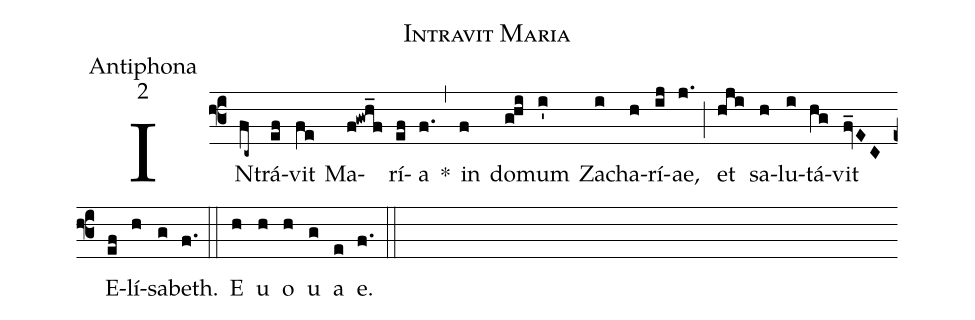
name:Intravit Maria;
office-part:Antiphona;
mode:2;
%%
(f3) IN(fc~)trá(ef)vit(fe) Ma(f!gwh_f)rí(ef)a(f.) *(,) in(f) do(ghi)mum(i') Za(i)cha(h)rí(ij)ae,(j.) (;) et(hji) sa(h)lu(i)tá(hg)vit(fv_EC) E(ef)lí(h)sa(g)beth.(f.) (::) <eu>E(h) u(h) o(h) u(g) a(e) e.</eu>(f.) (::)
